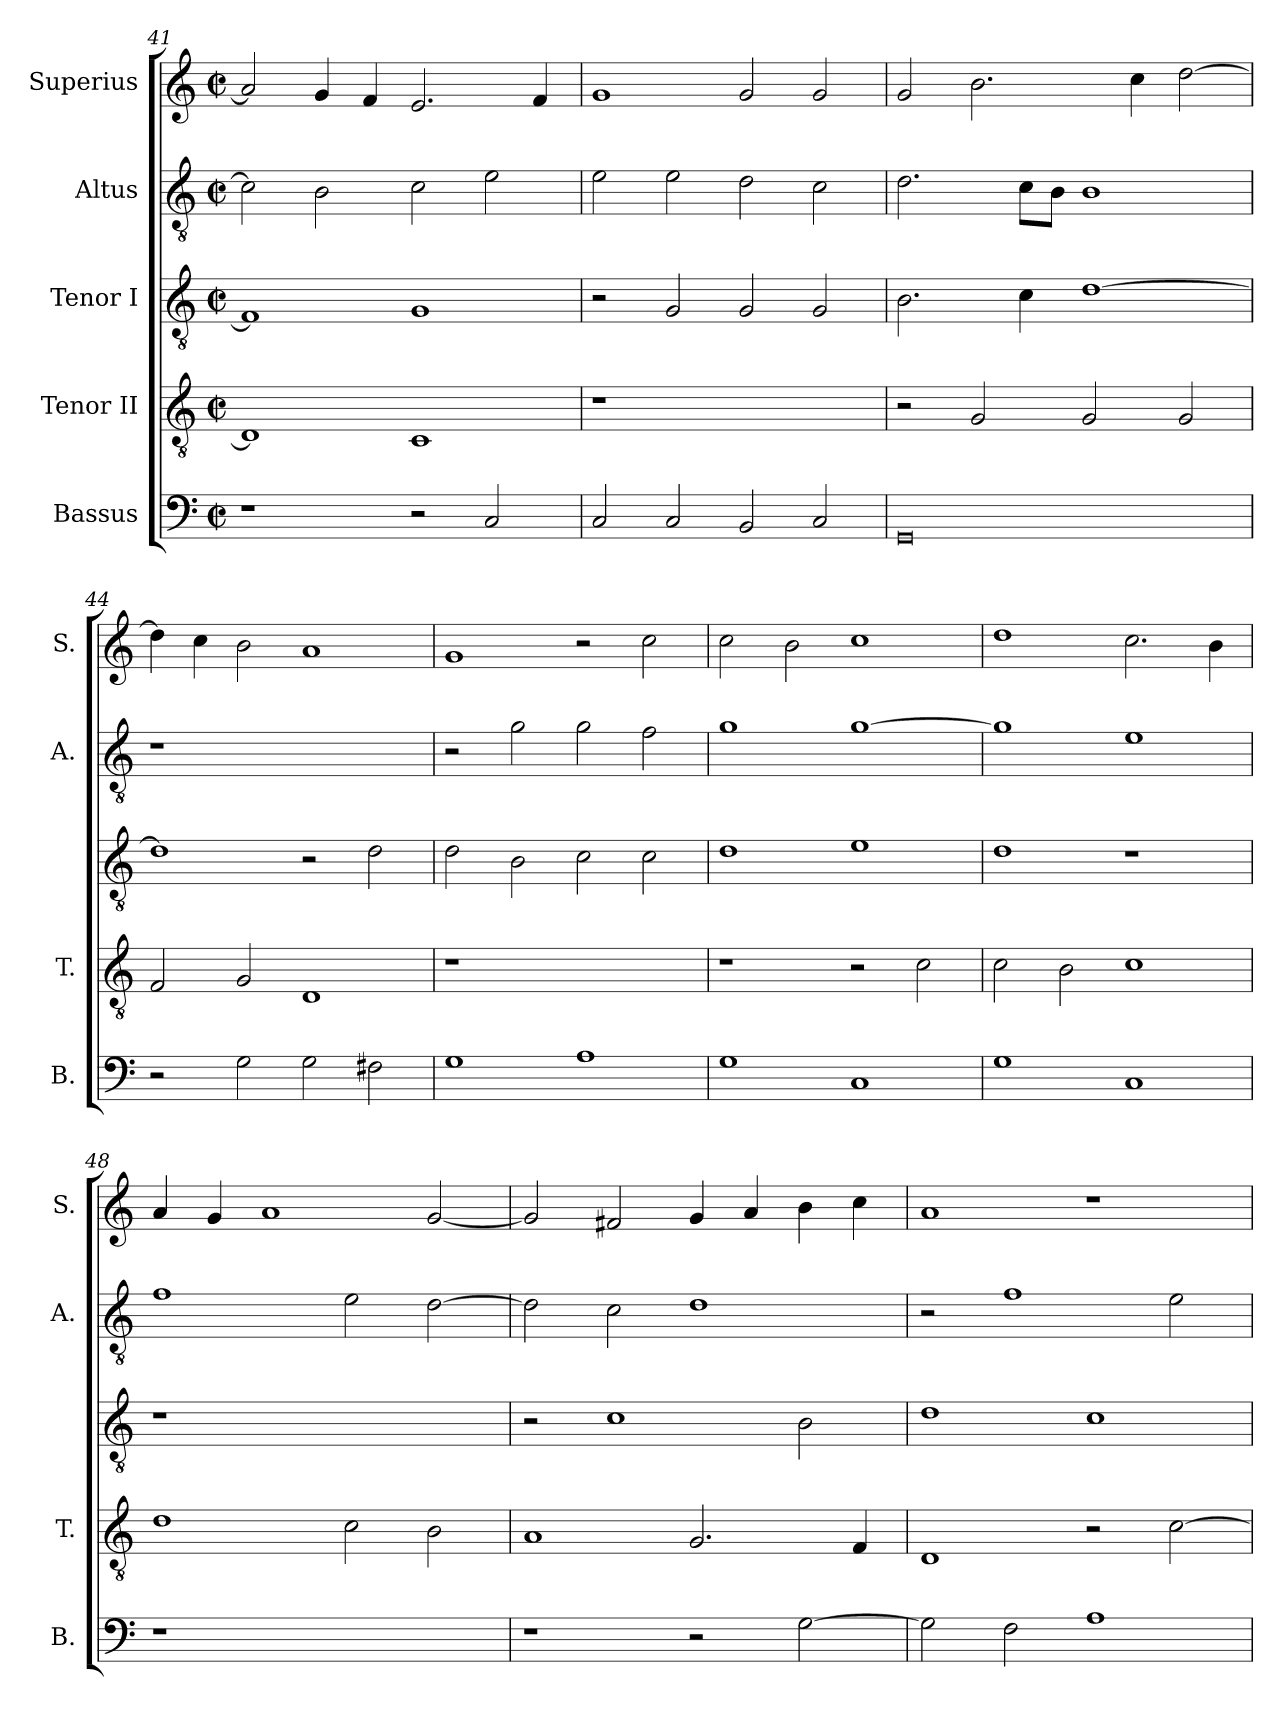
**kern	**kern	**kern	**kern	**kern
*part5	*part4	*part3	*part2	*part1
*staff5	*staff4	*staff3	*staff2	*staff1
*I"Bassus	*I"Tenor II	*I"Tenor I	*I"Altus	*I"Superius
*I'B.	*I'T.	*	*I'A.	*I'S.
!!LO:PB:g=z
*clefF4	*clefGv2	*clefGv2	*clefGv2	*clefG2
*	*ITrd7c12	*ITrd7c12	*ITrd7c12	*
*k[]	*k[]	*k[]	*k[]	*k[]
*C:	*C:	*C:	*C:	*C:
*M2/2	*M2/2	*M2/2	*M2/2	*M2/2
*met(c|)	*met(c|)	*met(c|)	*met(c|)	*met(c|)
=41	=41	=41	=41	=41
1r	1DDi]	1FFi]	2Ci\]	2ai/]
.	.	.	2BBi\	4gi/
.	.	.	.	4fi/
2r	1CCi	1GGi	2Ci\	2.ei/
2Ci/	.	.	2Ei\	.
.	.	.	.	4fi/
=42	=42	=42	=42	=42
!	!LO:N:vis=1	!	!	!
2Ci/	1r	2r	2Ei\	1gi
2Ci/	.	2GGi/	2Ei\	.
2BBi/	1ryy	2GGi/	2Di\	2gi/
2Ci/	.	2GGi/	2Ci\	2gi/
=43	=43	=43	=43	=43
0GGi	2r	2.BBi\	2.Di\	2gi/
.	2GGi/	.	.	2.bi\
.	.	4Ci\	8Ci\L	.
.	.	.	8BBi\J	.
.	2GGi/	[>1Di	1BBi	.
.	.	.	.	4cci\
.	2GGi/	.	.	[>2ddi\
=44	=44	=44	=44	=44
!	!	!	!LO:N:vis=1	!
2r	2FFi/	1Di]	1r	4ddi\]
.	.	.	.	4cci\
2Gi\	2GGi/	.	.	2bi\
2Gi\	1DDi	2r	1ryy	1ai
2F#Xi\	.	2Di\	.	.
=45	=45	=45	=45	=45
!	!LO:N:vis=1	!	!	!
1Gi	1r	2Di\	2r	1gi
.	.	2BBi\	2Gi\	.
1Ai	1ryy	2Ci\	2Gi\	2r
.	.	2Ci\	2Fi\	2cci\
!!LO:LB:g=z
=46	=46	=46	=46	=46
1Gi	1r	1Di	1Gi	2cci\
.	.	.	.	2bi\
1Ci	2r	1Ei	[>1Gi	1cci
.	2Ci\	.	.	.
=47	=47	=47	=47	=47
1Gi	2Ci\	1Di	1Gi]	1ddi
.	2BBi\	.	.	.
1Ci	1Ci	1r	1Ei	2.cci\
.	.	.	.	4bi\
=48	=48	=48	=48	=48
!LO:N:vis=1	!	!LO:N:vis=1	!	!
1r	1Di	1r	1Fi	4ai/
.	.	.	.	4gi/
.	.	.	.	1ai
1ryy	2Ci\	1ryy	2Ei\	.
.	2BBi\	.	[>2Di\	[<2gi/
=49	=49	=49	=49	=49
1r	1AAi	2r	2Di\]	2gi/]
.	.	1Ci	2Ci\	2f#Xi/
2r	2.GGi/	.	1Di	4gi/
.	.	.	.	4ai/
[>2Gi\	.	2BBi\	.	4bi\
.	4FFi/	.	.	4cci\
=50	=50	=50	=50	=50
2Gi\]	1DDi	1Di	2r	1ai
2Fi\	.	.	1Fi	.
1Ai	2r	1Ci	.	1r
.	[>2Ci\	.	2Ei\	.
=	=	=	=	=
*-	*-	*-	*-	*-
